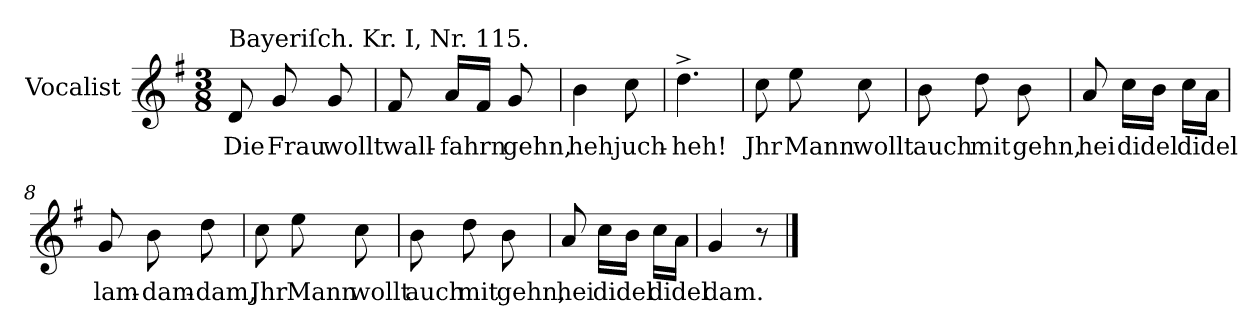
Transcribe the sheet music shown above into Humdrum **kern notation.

**kern	**text
*part1	*part1
*staff1	*staff1
*I"Vocalist	*
*k[f#]	*
*G:	*
*M3/8	*
=1	=1
!LO:TX:a:t=Bayeriſch. Kr. I, Nr. 115.	!
8d	Die
8g	Frau
8g	wollt
=2	=2
8f#	wall-
16aLL	-fahrn
16f#JJ	.
8g	gehn,
=3	=3
4b	heh
8cc	juch-
=4	=4
4.dd^	-heh!
=5	=5
8cc	Jhr
8ee	Mann
8cc	wollt
=6	=6
8b	auch
8dd	mit
8b	gehn,
=7	=7
8a	hei
16ccLL	didel
16bJJ	.
16ccLL	didel
16aJJ	.
=8	=8
8g	lam-
8b	-dam-
8dd	-dam,
=9	=9
8cc	Jhr
8ee	Mann
8cc	wollt
=10	=10
8b	auch
8dd	mit
8b	gehn,
=11	=11
8a	hei
16ccLL	didel
16bJJ	.
16ccLL	didel
16aJJ	.
=12	=12
4g	dam.
8r	.
==	==
*-	*-
